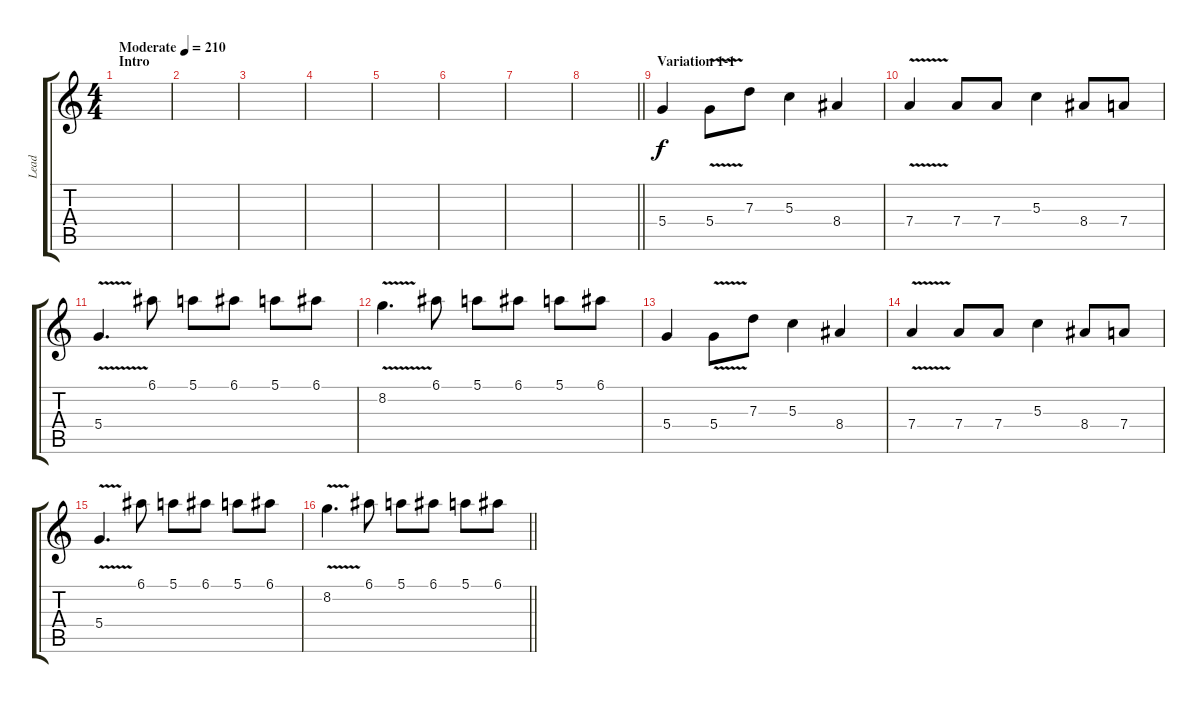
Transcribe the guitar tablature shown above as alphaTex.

\track ("Lead" "Lead") {instrument distortionguitar}
\staff {score tabs}
\tuning (E4 B3 G3 D3 A2 E2) {hide}
\ts (4 4)
\section ("" "Intro")
\tempo (210 "Moderate")
\clef g2
\ks c
|
|
|
|
|
|
|
\barLineRight lightlight
|
\section ("" "Variation 1-1")
5.4.4 5.4{v}.8 7.3.8 5.3.4 8.4.4 |
7.4{v}.4 7.4.8 7.4.8 5.3.4 8.4.8 7.4.8 |
5.4{v}.4{d} 6.1.8 5.1.8 6.1.8 5.1.8 6.1.8 |
8.2{v}.4{d} 6.1.8 5.1.8 6.1.8 5.1.8 6.1.8 |
5.4.4 5.4{v}.8 7.3.8 5.3.4 8.4.4 |
7.4{v}.4 7.4.8 7.4.8 5.3.4 8.4.8 7.4.8 |
5.4{v}.4{d} 6.1.8 5.1.8 6.1.8 5.1.8 6.1.8 |
\barLineRight lightlight
8.2{v}.4{d} 6.1.8 5.1.8 6.1.8 5.1.8 6.1.8
